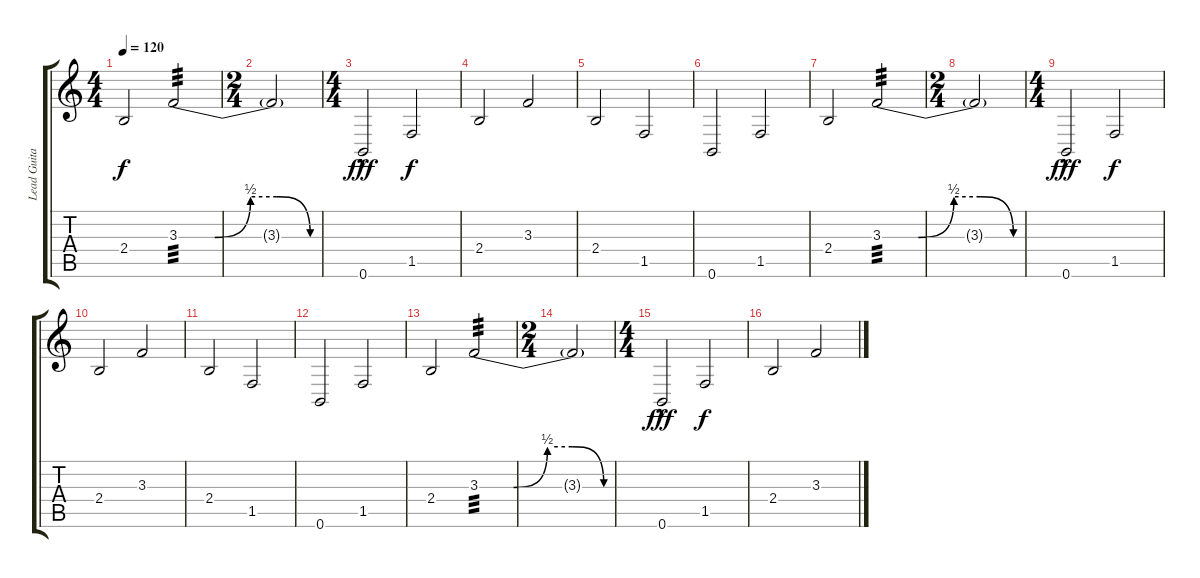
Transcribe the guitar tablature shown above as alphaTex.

\track ("Lead Guitar" "Lead Guita") {instrument distortionguitar}
\staff {score tabs}
\tuning (B3 Gb3 D3 A2 E2 B1) {hide}
\ts (4 4)
\tempo 120
\clef g2
\ks c
2.4.2{dy f} 3.3{be (custom 0 0 15 0 30 2 41 2 55 0 60 0)}.2{tp 3} |
\ts (2 4)
3.3{t}.2 |
\ts (4 4)
0.6{hac}.2{dy fff} 1.5.2{dy f} |
2.4.2 3.3.2 |
2.4.2 1.5.2 |
0.6.2 1.5.2 |
2.4.2 3.3{be (custom 0 0 15 0 30 2 41 2 55 0 60 0)}.2{tp 3} |
\ts (2 4)
3.3{t}.2 |
\ts (4 4)
0.6{hac}.2{dy fff} 1.5.2{dy f} |
2.4.2 3.3.2 |
2.4.2 1.5.2 |
0.6.2 1.5.2 |
2.4.2 3.3{be (custom 0 0 15 0 30 2 41 2 55 0 60 0)}.2{tp 3} |
\ts (2 4)
3.3{t}.2 |
\ts (4 4)
0.6{hac}.2{dy fff} 1.5.2{dy f} |
2.4.2 3.3.2
